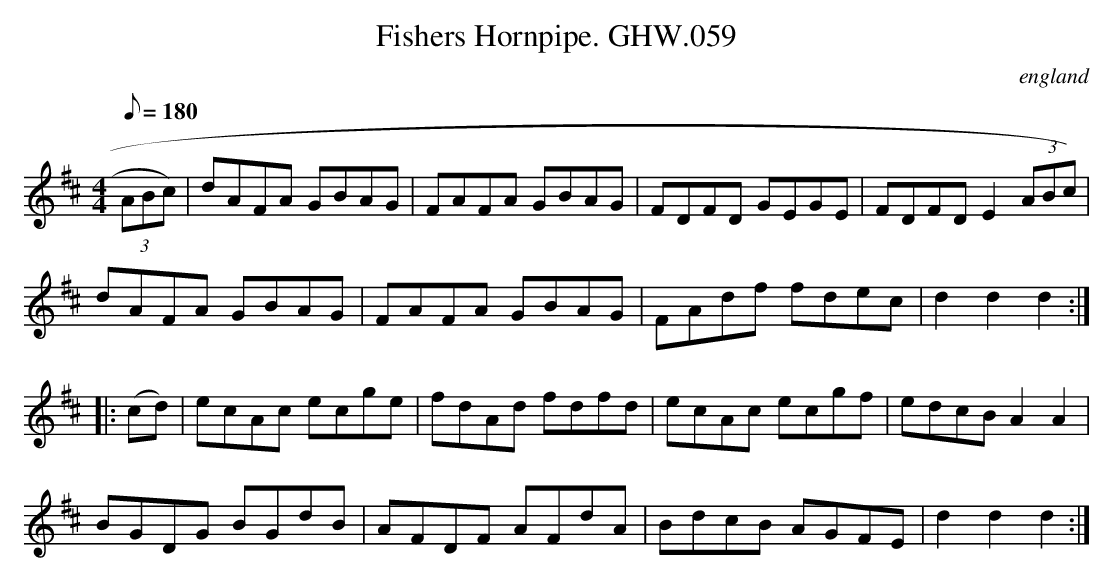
X:1
T:Fishers Hornpipe. GHW.059
O:england
M:4/4
L:1/8
Q:180
K:D
(3ABc)|dAFA GBAG|FAFA GBAG|FDFD GEGE|FDFD E2 (3ABc)|
dAFA GBAG|FAFA GBAG|FAdf fdec|d2d2d2:|
|:(cd)|ecAc ecge|fdAd fdfd|ecAc ecgf|edcB A2A2|
BGDG BGdB|AFDF AFdA|BdcB AGFE|d2d2d2:|
